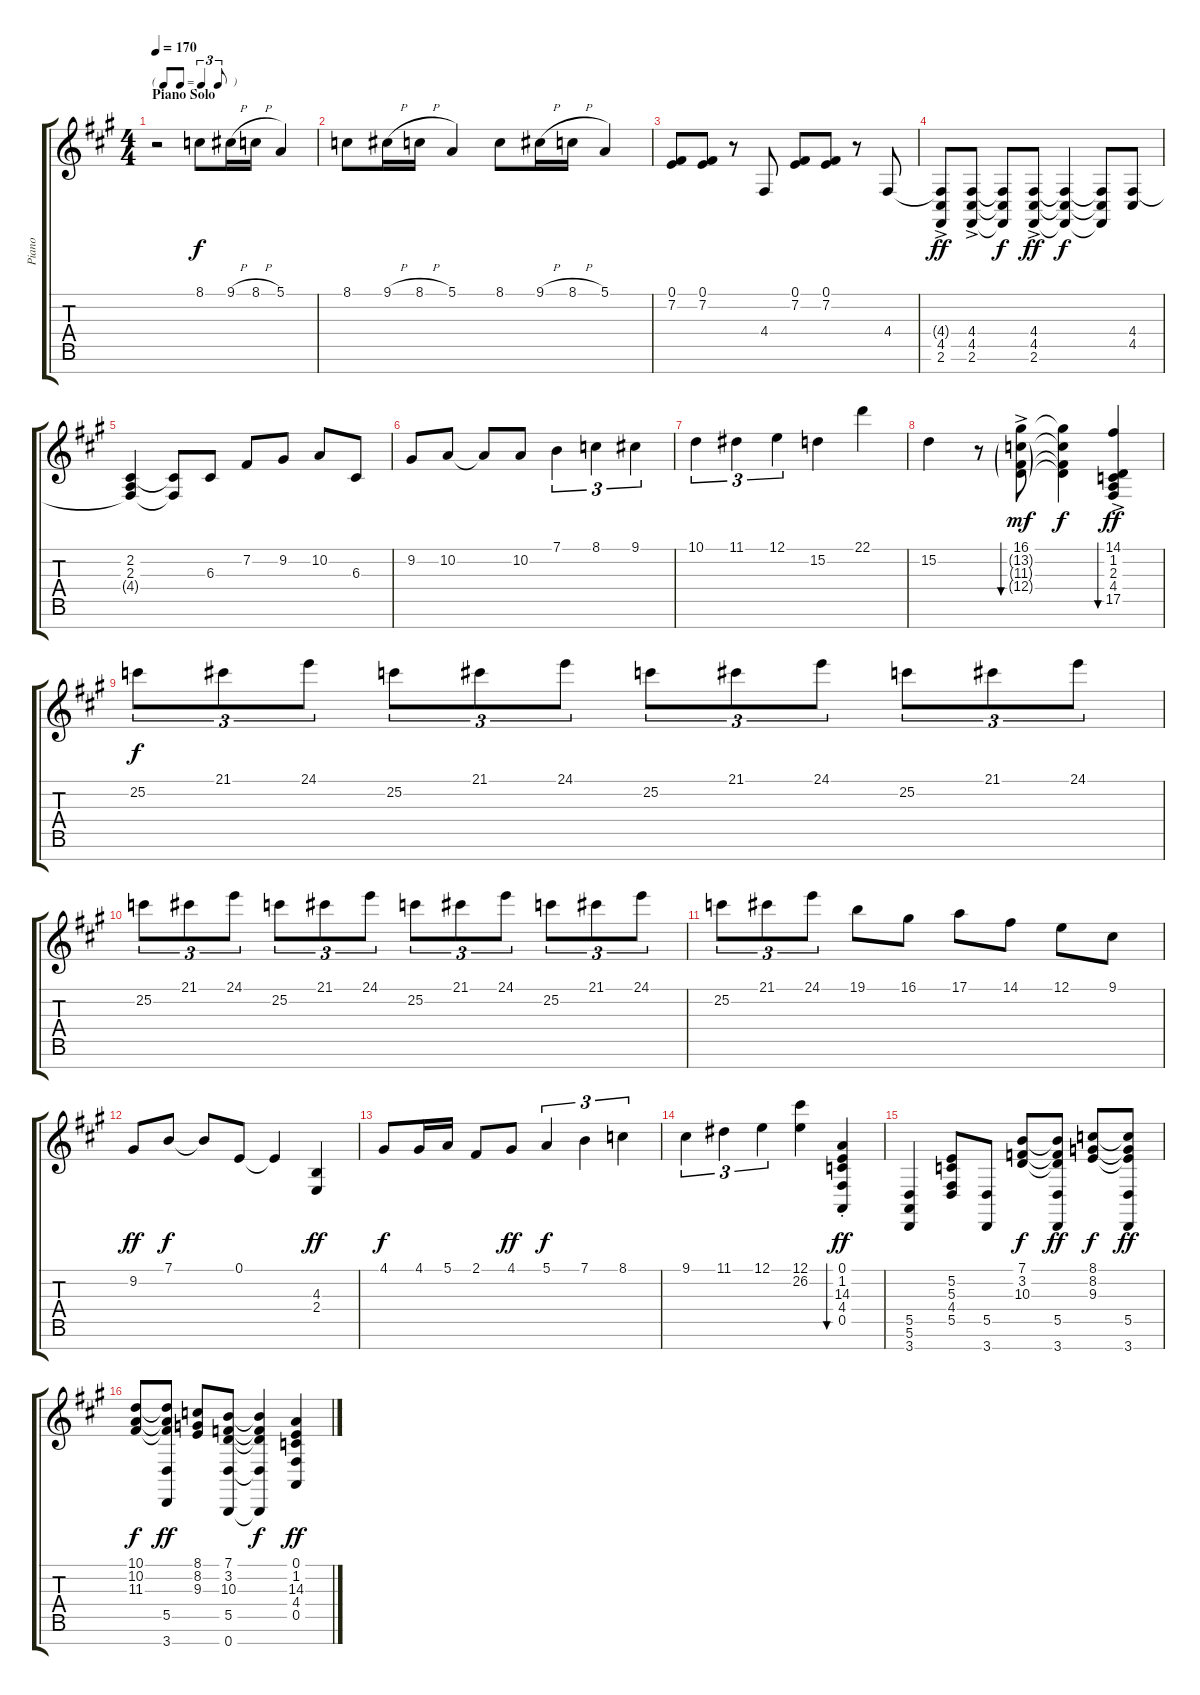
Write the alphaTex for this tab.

\track ("Piano" "Piano") {instrument acousticgrandpiano}
\staff {score tabs}
\tuning (E4 B3 G3 D3 A2 E2 B1) {hide}
\ts (4 4)
\tf triplet8th
\section ("" "Piano Solo")
\tempo 170
\clef g2
\ks a
r.2{dy f} 8.1.8 9.1{h}.16 8.1{h}.16 5.1.4 |
8.1.8 9.1{h}.16 8.1{h}.16 5.1.4 8.1.8 9.1{h}.16 8.1{h}.16 5.1.4 |
(0.1 7.2).8 (0.1 7.2).8 r.8 4.4.8 (0.1 7.2).8 (0.1 7.2).8 r.8 4.4.8 |
(4.4{t} 4.5{ac} 2.6{ac}).8{dy ff} (4.4{ac} 4.5{ac} 2.6{ac}).8 (4.4{t} 4.5{t} 2.6{t}).8{dy f} (4.4{ac} 4.5{ac} 2.6{ac}).8{dy ff} (4.4{t} 4.5{t} 2.6{t}).4{dy f} (4.4{t} 4.5{t} 2.6{t}).8 (4.4 4.5).8 |
(2.2 2.3 4.4{t}).4 (2.2{t} 4.4{t}).8 6.3.8 7.2.8 9.2.8 10.2.8 6.3.8 |
9.2.8 10.2.8 10.2{t}.8 10.2.8 7.1.4{tu (3 2)} 8.1.4{tu (3 2)} 9.1.4{tu (3 2)} |
10.1.4{tu (3 2)} 11.1.4{tu (3 2)} 12.1.4{tu (3 2)} 15.2.4 22.1.4 |
15.2.4 r.8 (16.1{ac} 13.2{g} 11.3{g} 12.4{g}).8{bu 240 dy mf} (16.1{t} 13.2{t} 11.3{t} 12.4{t}).4{dy f} (14.1{ac} 1.2 2.3 4.4 17.5).4{bu 240 dy ff} |
25.2.8{tu (3 2) dy f} 21.1.8{tu (3 2)} 24.1.8{tu (3 2)} 25.2.8{tu (3 2)} 21.1.8{tu (3 2)} 24.1.8{tu (3 2)} 25.2.8{tu (3 2)} 21.1.8{tu (3 2)} 24.1.8{tu (3 2)} 25.2.8{tu (3 2)} 21.1.8{tu (3 2)} 24.1.8{tu (3 2)} |
25.2.8{tu (3 2)} 21.1.8{tu (3 2)} 24.1.8{tu (3 2)} 25.2.8{tu (3 2)} 21.1.8{tu (3 2)} 24.1.8{tu (3 2)} 25.2.8{tu (3 2)} 21.1.8{tu (3 2)} 24.1.8{tu (3 2)} 25.2.8{tu (3 2)} 21.1.8{tu (3 2)} 24.1.8{tu (3 2)} |
25.2.8{tu (3 2)} 21.1.8{tu (3 2)} 24.1.8{tu (3 2)} 19.1.8 16.1.8 17.1.8 14.1.8 12.1.8 9.1.8 |
9.2.8{dy ff} 7.1.8{dy f} 7.1{t}.8 0.1.8 0.1{t}.4 (4.3 2.4).4{dy ff} |
4.1.8{dy f} 4.1.16 5.1.16 2.1.8 4.1.8{dy ff} 5.1.4{tu (3 2) dy f} 7.1.4{tu (3 2)} 8.1.4{tu (3 2)} |
9.1.4{tu (3 2)} 11.1.4{tu (3 2)} 12.1.4{tu (3 2)} (12.1 26.2).4 (0.1{st} 1.2{st} 14.3{st} 4.4{st} 0.5{st}).4{bu 60 dy ff} |
(5.5 5.6 3.7).4 (5.2 5.3 4.4 5.5).8 (5.5 3.7).8 (7.1 3.2 10.3).8{dy f} (7.1{t} 3.2{t} 10.3{t} 5.5 3.7).8{dy ff} (8.1 8.2 9.3).8{dy f} (8.1{t} 8.2{t} 9.3{t} 5.5 3.7).8{dy ff} |
(10.1 10.2 11.3).8{dy f} (10.1{t} 10.2{t} 11.3{t} 5.5 3.7).8{dy ff} (8.1 8.2 9.3).8 (7.1 3.2 10.3 5.5 0.7).8 (7.1{t} 3.2{t} 10.3{t} 5.5{t} 0.7{t}).4{dy f} (0.1 1.2 14.3 4.4 0.5).4{dy ff}
